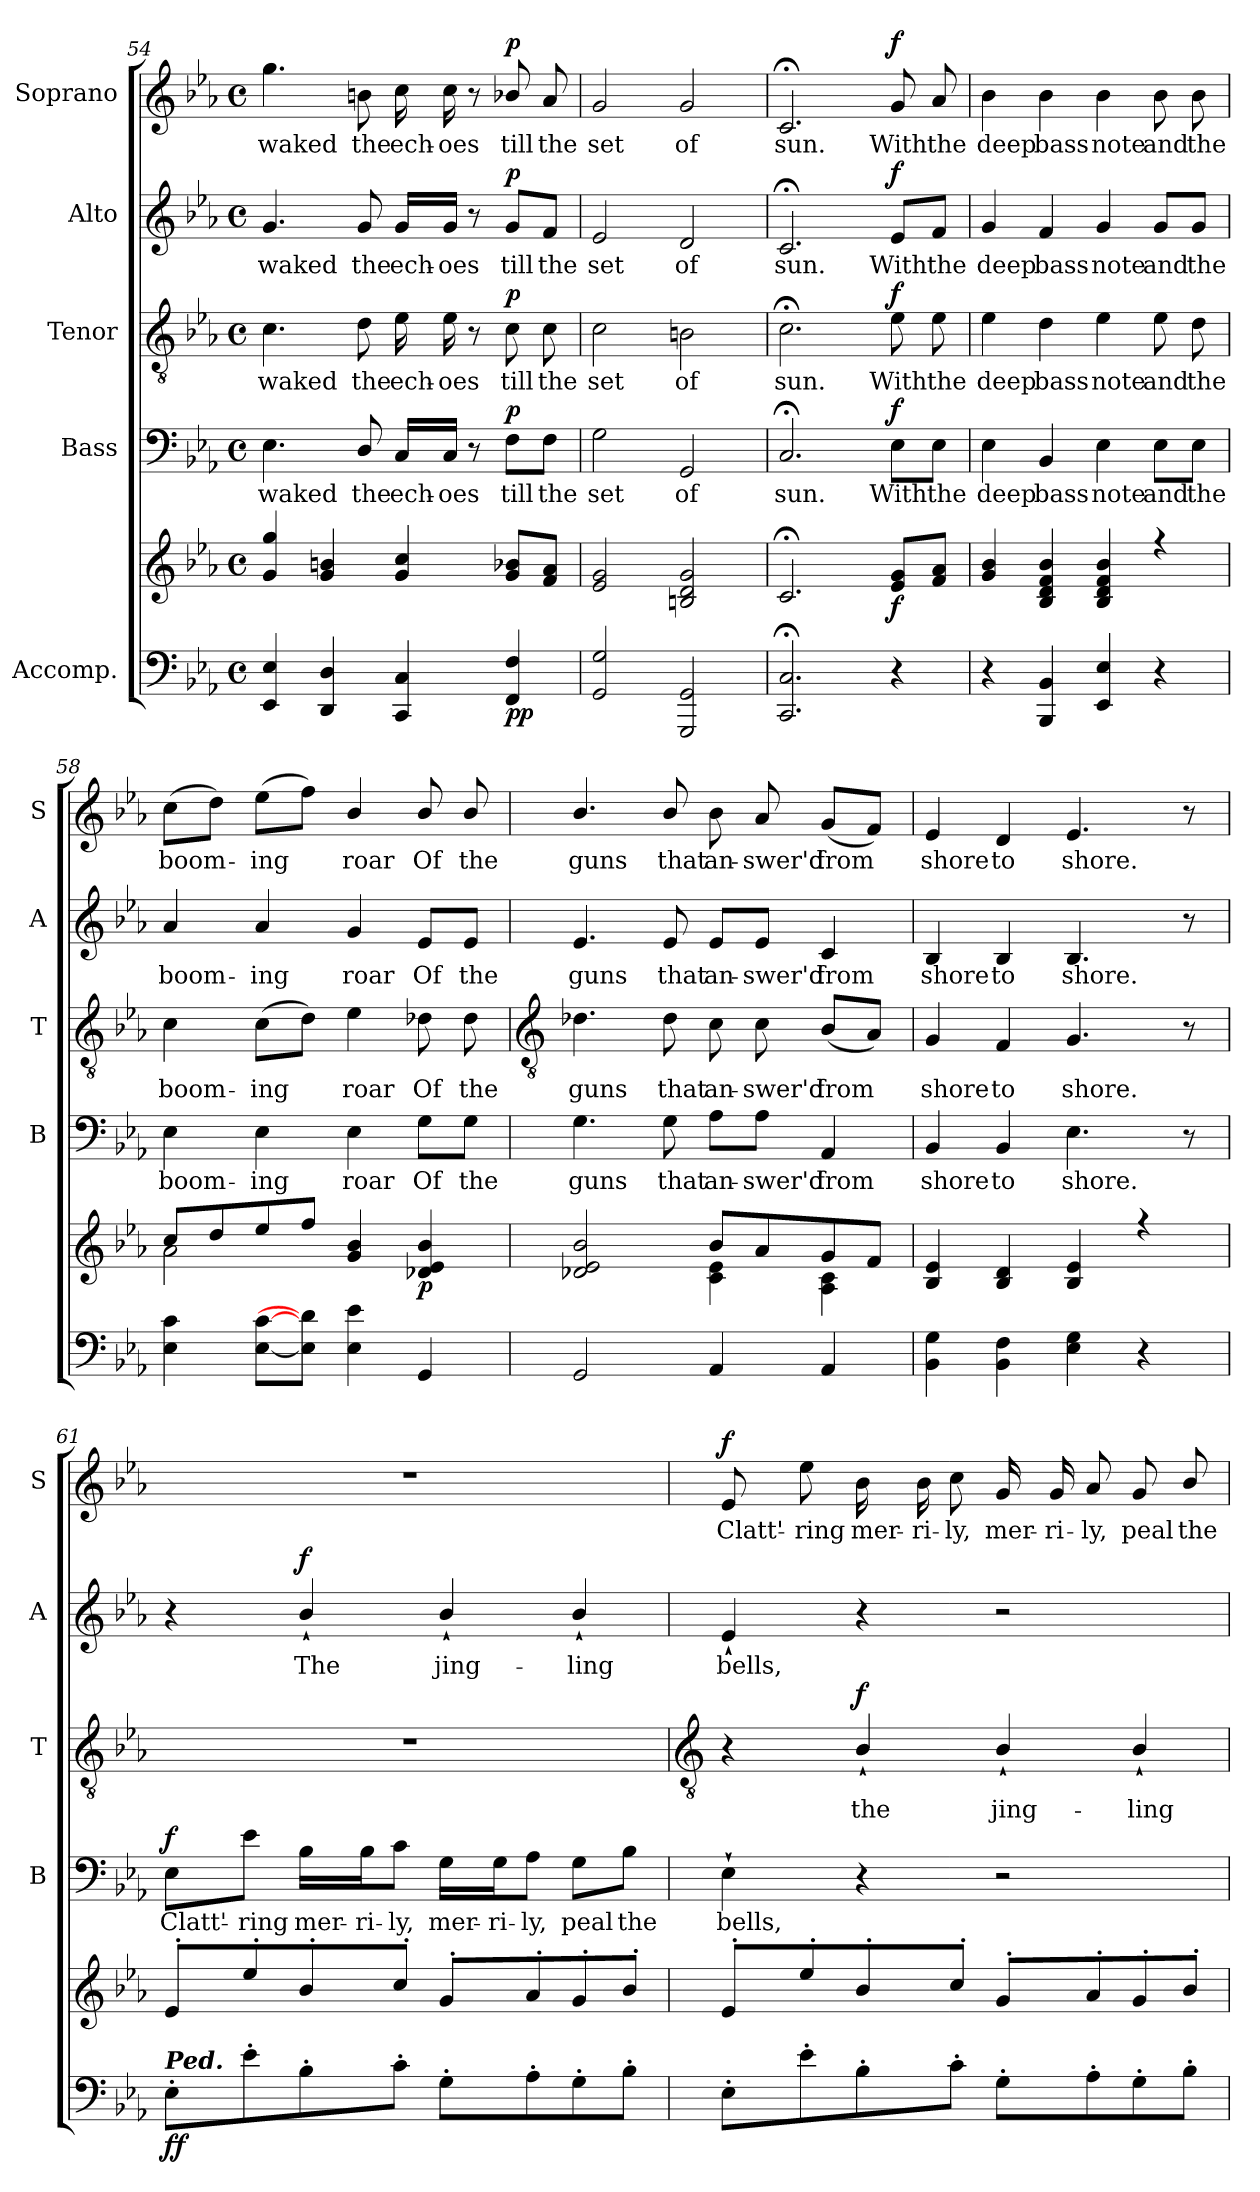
**kern	**kern	**dynam	**kern	**text	**dynam	**kern	**text	**dynam	**kern	**text	**dynam	**kern	**text	**dynam
*part5	*part5	*part5	*part4	*part4	*part4	*part3	*part3	*part3	*part2	*part2	*part2	*part1	*part1	*part1
*staff6	*staff5	*staff5/6	*staff4	*staff4	*staff4	*staff3	*staff3	*staff3	*staff2	*staff2	*staff2	*staff1	*staff1	*staff1
*I"Accomp.	*	*	*I"Bass	*	*	*I"Tenor	*	*	*I"Alto	*	*	*I"Soprano	*	*
*	*	*	*I'B	*	*	*I'T	*	*	*I'A	*	*	*I'S	*	*
!!LO:LB:g=z
*clefF4	*clefG2	*	*clefF4	*	*	*clefGv2	*	*	*clefG2	*	*	*clefG2	*	*
*k[b-e-a-]	*k[b-e-a-]	*	*k[b-e-a-]	*	*	*k[b-e-a-]	*	*	*k[b-e-a-]	*	*	*k[b-e-a-]	*	*
*E-:	*E-:	*	*E-:	*	*	*E-:	*	*	*E-:	*	*	*E-:	*	*
*M4/4	*M4/4	*	*M4/4	*	*	*M4/4	*	*	*M4/4	*	*	*M4/4	*	*
*met(c)	*met(c)	*	*met(c)	*	*	*met(c)	*	*	*met(c)	*	*	*met(c)	*	*
=54	=54	=54	=54	=54	=54	=54	=54	=54	=54	=54	=54	=54	=54	=54
*	*^	*	*	*	*	*	*	*	*	*	*	*	*	*
!	!	!	!	!	!LO:LY:b	!	!	!LO:LY:b	!	!	!LO:LY:b	!	!	!LO:LY:b	!
4EE- 4E-	4g 4gg	1ryy	.	4.E-	waked	.	4.c	waked	.	4.g	waked	.	4.gg	waked	.
4DD/ 4D/	4g 4bn	.	.	.	.	.	.	.	.	.	.	.	.	.	.
!	!	!	!	!	!LO:LY:b	!	!	!LO:LY:b	!	!	!LO:LY:b	!	!	!LO:LY:b	!
.	.	.	.	8D/	the	.	8d	the	.	8g	the	.	8bn	the	.
!	!	!	!	!	!LO:LY:b	!	!	!LO:LY:b	!	!	!LO:LY:b	!	!	!LO:LY:b	!
4CC 4C	4g 4cc	.	.	16C/LL	ech-	.	16e-	ech-	.	16g/LL	ech-	.	16cc	ech-	.
!	!	!	!	!	!LO:LY:b	!	!	!LO:LY:b	!	!	!LO:LY:b	!	!	!LO:LY:b	!
.	.	.	.	16C/JJ	-oes	.	16e-	-oes	.	16g/JJ	-oes	.	16cc	-oes	.
.	.	.	.	8r	.	.	8r	.	.	8r	.	.	8r	.	.
!	!	!	!LO:DY:b=2	!	!LO:LY:b	!	!	!LO:LY:b	!	!	!LO:LY:b	!	!	!LO:LY:b	!
!	!	!	!LO:DY:n=1:b	!	!	!LO:DY:b	!	!	!LO:DY:b	!	!	!LO:DY:b	!	!	!LO:DY:b
4FF 4F	8g/ 8b-X/L	.	p p	8F\L	till	p	8c	till	p	8g/L	till	p	8b-X/	till	p
!	!	!	!	!	!LO:LY:b	!	!	!LO:LY:b	!	!	!LO:LY:b	!	!	!LO:LY:b	!
.	8f 8a-J	.	.	8F\J	the	.	8c	the	.	8f/J	the	.	8a-	the	.
=55	=55	=55	=55	=55	=55	=55	=55	=55	=55	=55	=55	=55	=55	=55	=55
!	!	!	!	!	!LO:LY:b	!	!	!LO:LY:b	!	!	!LO:LY:b	!	!	!LO:LY:b	!
2GG 2G	2e- 2g	1ryy	.	2G	set	.	2c	set	.	2e-	set	.	2g	set	.
!	!	!	!	!	!LO:LY:b	!	!	!LO:LY:b	!	!	!LO:LY:b	!	!	!LO:LY:b	!
2GGG 2GG	2Bn 2d 2g	.	.	2GG	of	.	2Bn	of	.	2d	of	.	2g	of	.
=56	=56	=56	=56	=56	=56	=56	=56	=56	=56	=56	=56	=56	=56	=56	=56
!	!	!	!	!	!LO:LY:b	!	!	!LO:LY:b	!	!	!LO:LY:b	!	!	!LO:LY:b	!
2.CC;< 2.C;<	2.c;<	1ryy	.	2.C;<	sun.	.	2.c;<	sun.	.	2.c;<	sun.	.	2.c;<	sun.	.
!	!	!	!LO:DY:b	!	!LO:LY:b	!LO:DY:b	!	!LO:LY:b	!LO:DY:b	!	!LO:LY:b	!LO:DY:b	!	!LO:LY:b	!LO:DY:b
4r	8e- 8gL	.	f	8E-\L	With	f	8e-	With	f	8e-/L	With	f	8g	With	f
!	!	!	!	!	!LO:LY:b	!	!	!LO:LY:b	!	!	!LO:LY:b	!	!	!LO:LY:b	!
.	8f 8a-J	.	.	8E-\J	the	.	8e-	the	.	8f/J	the	.	8a-	the	.
=57	=57	=57	=57	=57	=57	=57	=57	=57	=57	=57	=57	=57	=57	=57	=57
!	!	!	!	!	!LO:LY:b	!	!	!LO:LY:b	!	!	!LO:LY:b	!	!	!LO:LY:b	!
4r	4g 4b-	1ryy	.	4E-	deep	.	4e-	deep	.	4g	deep	.	4b-	deep	.
!	!	!	!	!	!LO:LY:b	!	!	!LO:LY:b	!	!	!LO:LY:b	!	!	!LO:LY:b	!
4BBB- 4BB-	4B- 4d 4f 4b-	.	.	4BB-	bass	.	4d	bass	.	4f	bass	.	4b-	bass	.
!	!	!	!	!	!LO:LY:b	!	!	!LO:LY:b	!	!	!LO:LY:b	!	!	!LO:LY:b	!
4EE- 4E-	4B- 4d 4f 4b-	.	.	4E-	note	.	4e-	note	.	4g	note	.	4b-	note	.
!	!	!	!	!	!LO:LY:b	!	!	!LO:LY:b	!	!	!LO:LY:b	!	!	!LO:LY:b	!
4r	4r	.	.	8E-\L	and	.	8e-	and	.	8g/L	and	.	8b-	and	.
!	!	!	!	!	!LO:LY:b	!	!	!LO:LY:b	!	!	!LO:LY:b	!	!	!LO:LY:b	!
.	.	.	.	8E-\J	the	.	8d	the	.	8g/J	the	.	8b-	the	.
=58	=58	=58	=58	=58	=58	=58	=58	=58	=58	=58	=58	=58	=58	=58	=58
!	!	!	!	!	!LO:LY:b	!	!	!LO:LY:b	!	!	!LO:LY:b	!	!	!LO:LY:b	!
4E- 4c	8cc/L	2a-\	.	4E-	boom-	.	4c	boom-	.	4a-	boom-	.	(>8ccL	boom-	.
.	8dd/	.	.	.	.	.	.	.	.	.	.	.	8ddJ)	.	.
!	!	!	!	!	!LO:LY:b	!	!	!LO:LY:b	!	!	!LO:LY:b	!	!	!LO:LY:b	!
[8E- [8cL	8ee-/	.	.	4E-	-ing	.	(>8cL	-ing	.	4a-	-ing	.	(>8ee-L	ing	.
8E-] 8d]J	8ff/J	.	.	.	.	.	8dJ)	.	.	.	.	.	8ffJ)	.	.
!	!	!	!	!	!LO:LY:b	!	!	!LO:LY:b	!	!	!LO:LY:b	!	!	!LO:LY:b	!
4E- 4e-	4g/ 4b-/	2ryy	.	4E-	roar	.	4e-	roar	.	4g/	roar	.	4b-/	roar	.
!	!	!	!LO:DY:b	!	!LO:LY:b	!	!	!LO:LY:b	!	!	!LO:LY:b	!	!	!LO:LY:b	!
4GG	4d-X/ 4e-/ 4b-/	.	p	8G\L	Of	.	8d-X	Of	.	8e-/L	Of	.	8b-/	Of	.
!	!	!	!	!	!LO:LY:b	!	!	!LO:LY:b	!	!	!LO:LY:b	!	!	!LO:LY:b	!
.	.	.	.	8G\J	the	.	8d-	the	.	8e-/J	the	.	8b-/	the	.
!!LO:LB:g=z
=59	=59	=59	=59	=59	=59	=59	=59	=59	=59	=59	=59	=59	=59	=59	=59
*	*	*	*	*	*	*	*clefGv2	*	*	*	*	*	*	*	*
!	!	!	!	!	!LO:LY:b	!	!	!LO:LY:b	!	!	!LO:LY:b	!	!	!LO:LY:b	!
2GG	2d-X/ 2e-/ 2b-/	2ryy	.	4.G	guns	.	4.d-X	guns	.	4.e-/	guns	.	4.b-/	guns	.
!	!	!	!	!	!LO:LY:b	!	!	!LO:LY:b	!	!	!LO:LY:b	!	!	!LO:LY:b	!
.	.	.	.	8G	that	.	8d-	that	.	8e-/	that	.	8b-/	that	.
!	!	!	!	!	!LO:LY:b	!	!	!LO:LY:b	!	!	!LO:LY:b	!	!	!LO:LY:b	!
4AA-	8b-L	4c\ 4e-\	.	8A-\L	an-	.	8c	an-	.	8e-/L	an-	.	8b-	an-	.
!	!	!	!	!	!LO:LY:b	!	!	!LO:LY:b	!	!	!LO:LY:b	!	!	!LO:LY:b	!
.	8a-	.	.	8A-\J	-swer'd	.	8c	-swer'd	.	8e-/J	-swer'd	.	8a-	-swer'd	.
!	!	!	!	!	!LO:LY:b	!	!	!LO:LY:b	!	!	!LO:LY:b	!	!	!LO:LY:b	!
4AA-	8g	4A-\ 4c\	.	4AA-	from	.	(<8B-/L	from	.	4c	from	.	(<8gL	from	.
.	8fJ	.	.	.	.	.	8A-J)	.	.	.	.	.	8fJ)	.	.
=60	=60	=60	=60	=60	=60	=60	=60	=60	=60	=60	=60	=60	=60	=60	=60
!	!	!	!	!	!LO:LY:b	!	!	!LO:LY:b	!	!	!LO:LY:b	!	!	!LO:LY:b	!
4BB- 4G	4B- 4e-	1ryy	.	4BB-	shore	.	4G	shore	.	4B-	shore	.	4e-	shore	.
!	!	!	!	!	!LO:LY:b	!	!	!LO:LY:b	!	!	!LO:LY:b	!	!	!LO:LY:b	!
4BB- 4F	4B- 4d	.	.	4BB-	to	.	4F	to	.	4B-	to	.	4d	to	.
!	!	!	!	!	!LO:LY:b	!	!	!LO:LY:b	!	!	!LO:LY:b	!	!	!LO:LY:b	!
4E- 4G	4B- 4e-	.	.	4.E-	shore.	.	4.G	shore.	.	4.B-	shore.	.	4.e-	shore.	.
4r	4r	.	.	.	.	.	.	.	.	.	.	.	.	.	.
.	.	.	.	8r	.	.	8r	.	.	8r	.	.	8r	.	.
=61	=61	=61	=61	=61	=61	=61	=61	=61	=61	=61	=61	=61	=61	=61	=61
!LO:TX:a:Bi:t=Ped.	!	!	!	!	!	!	!	!	!	!	!	!	!	!	!
!	!	!	!LO:DY:b=2	!	!LO:LY:b	!	!	!	!	!	!	!	!	!	!
!	!	!	!LO:DY:n=1:b	!	!	!LO:DY:b	!	!	!	!	!	!	!	!	!
8E-'L	8e-'L	1ryy	f f	8E-\L	Clatt'-	f	1r	.	.	4r	.	.	1r	.	.
!	!	!	!	!	!LO:LY:b	!	!	!	!	!	!	!	!	!	!
8e-'	8ee-'	.	.	8e-\J	-ring	.	.	.	.	.	.	.	.	.	.
!	!	!	!	!	!LO:LY:b	!	!	!	!	!	!LO:LY:b	!LO:DY:b	!	!	!
8B-'	8b-'	.	.	16B-\LL	mer-	.	.	.	.	4b-`/	The	f	.	.	.
!	!	!	!	!	!LO:LY:b	!	!	!	!	!	!	!	!	!	!
.	.	.	.	16B-\J	-ri-	.	.	.	.	.	.	.	.	.	.
!	!	!	!	!	!LO:LY:b	!	!	!	!	!	!	!	!	!	!
8c'J	8cc'J	.	.	8c\J	-ly,	.	.	.	.	.	.	.	.	.	.
!	!	!	!	!	!LO:LY:b	!	!	!	!	!	!LO:LY:b	!	!	!	!
8G'L	8g'L	.	.	16G\LL	mer-	.	.	.	.	4b-`/	jing-	.	.	.	.
!	!	!	!	!	!LO:LY:b	!	!	!	!	!	!	!	!	!	!
.	.	.	.	16G\J	-ri-	.	.	.	.	.	.	.	.	.	.
!	!	!	!	!	!LO:LY:b	!	!	!	!	!	!	!	!	!	!
8A-'	8a-'	.	.	8A-\J	-ly,	.	.	.	.	.	.	.	.	.	.
!	!	!	!	!	!LO:LY:b	!	!	!	!	!	!LO:LY:b	!	!	!	!
8G'	8g'	.	.	8G\L	peal	.	.	.	.	4b-`/	-ling	.	.	.	.
!	!	!	!	!	!LO:LY:b	!	!	!	!	!	!	!	!	!	!
8B-'J	8b-'J	.	.	8B-\J	the	.	.	.	.	.	.	.	.	.	.
!!LO:LB:g=z
=62	=62	=62	=62	=62	=62	=62	=62	=62	=62	=62	=62	=62	=62	=62	=62
*	*	*	*	*	*	*	*clefGv2	*	*	*	*	*	*	*	*
!	!	!	!	!	!LO:LY:b	!	!	!	!	!	!LO:LY:b	!	!	!LO:LY:b	!LO:DY:b
8E-'L	8e-'L	1ryy	.	4E-`	bells,	.	4r	.	.	4e-`	bells,	.	8e-	Clatt'-	f
!	!	!	!	!	!	!	!	!	!	!	!	!	!	!LO:LY:b	!
8e-'	8ee-'	.	.	.	.	.	.	.	.	.	.	.	8ee-	-ring	.
!	!	!	!	!	!	!	!	!LO:LY:b	!LO:DY:b	!	!	!	!	!LO:LY:b	!
8B-'	8b-'	.	.	4r	.	.	4B-`/	the	f	4r	.	.	16b-	mer-	.
!	!	!	!	!	!	!	!	!	!	!	!	!	!	!LO:LY:b	!
.	.	.	.	.	.	.	.	.	.	.	.	.	16b-	-ri-	.
!	!	!	!	!	!	!	!	!	!	!	!	!	!	!LO:LY:b	!
8c'J	8cc'J	.	.	.	.	.	.	.	.	.	.	.	8cc	-ly,	.
!	!	!	!	!	!	!	!	!LO:LY:b	!	!	!	!	!	!LO:LY:b	!
8G'L	8g'L	.	.	2r	.	.	4B-`/	jing-	.	2r	.	.	16g	mer-	.
!	!	!	!	!	!	!	!	!	!	!	!	!	!	!LO:LY:b	!
.	.	.	.	.	.	.	.	.	.	.	.	.	16g	-ri-	.
!	!	!	!	!	!	!	!	!	!	!	!	!	!	!LO:LY:b	!
8A-'	8a-'	.	.	.	.	.	.	.	.	.	.	.	8a-	-ly,	.
!	!	!	!	!	!	!	!	!LO:LY:b	!	!	!	!	!	!LO:LY:b	!
8G'	8g'	.	.	.	.	.	4B-`/	-ling	.	.	.	.	8g	peal	.
!	!	!	!	!	!	!	!	!	!	!	!	!	!	!LO:LY:b	!
8B-'J	8b-'J	.	.	.	.	.	.	.	.	.	.	.	8b-/	the	.
*	*v	*v	*	*	*	*	*	*	*	*	*	*	*	*	*
=	=	=	=	=	=	=	=	=	=	=	=	=	=	=
*-	*-	*-	*-	*-	*-	*-	*-	*-	*-	*-	*-	*-	*-	*-
